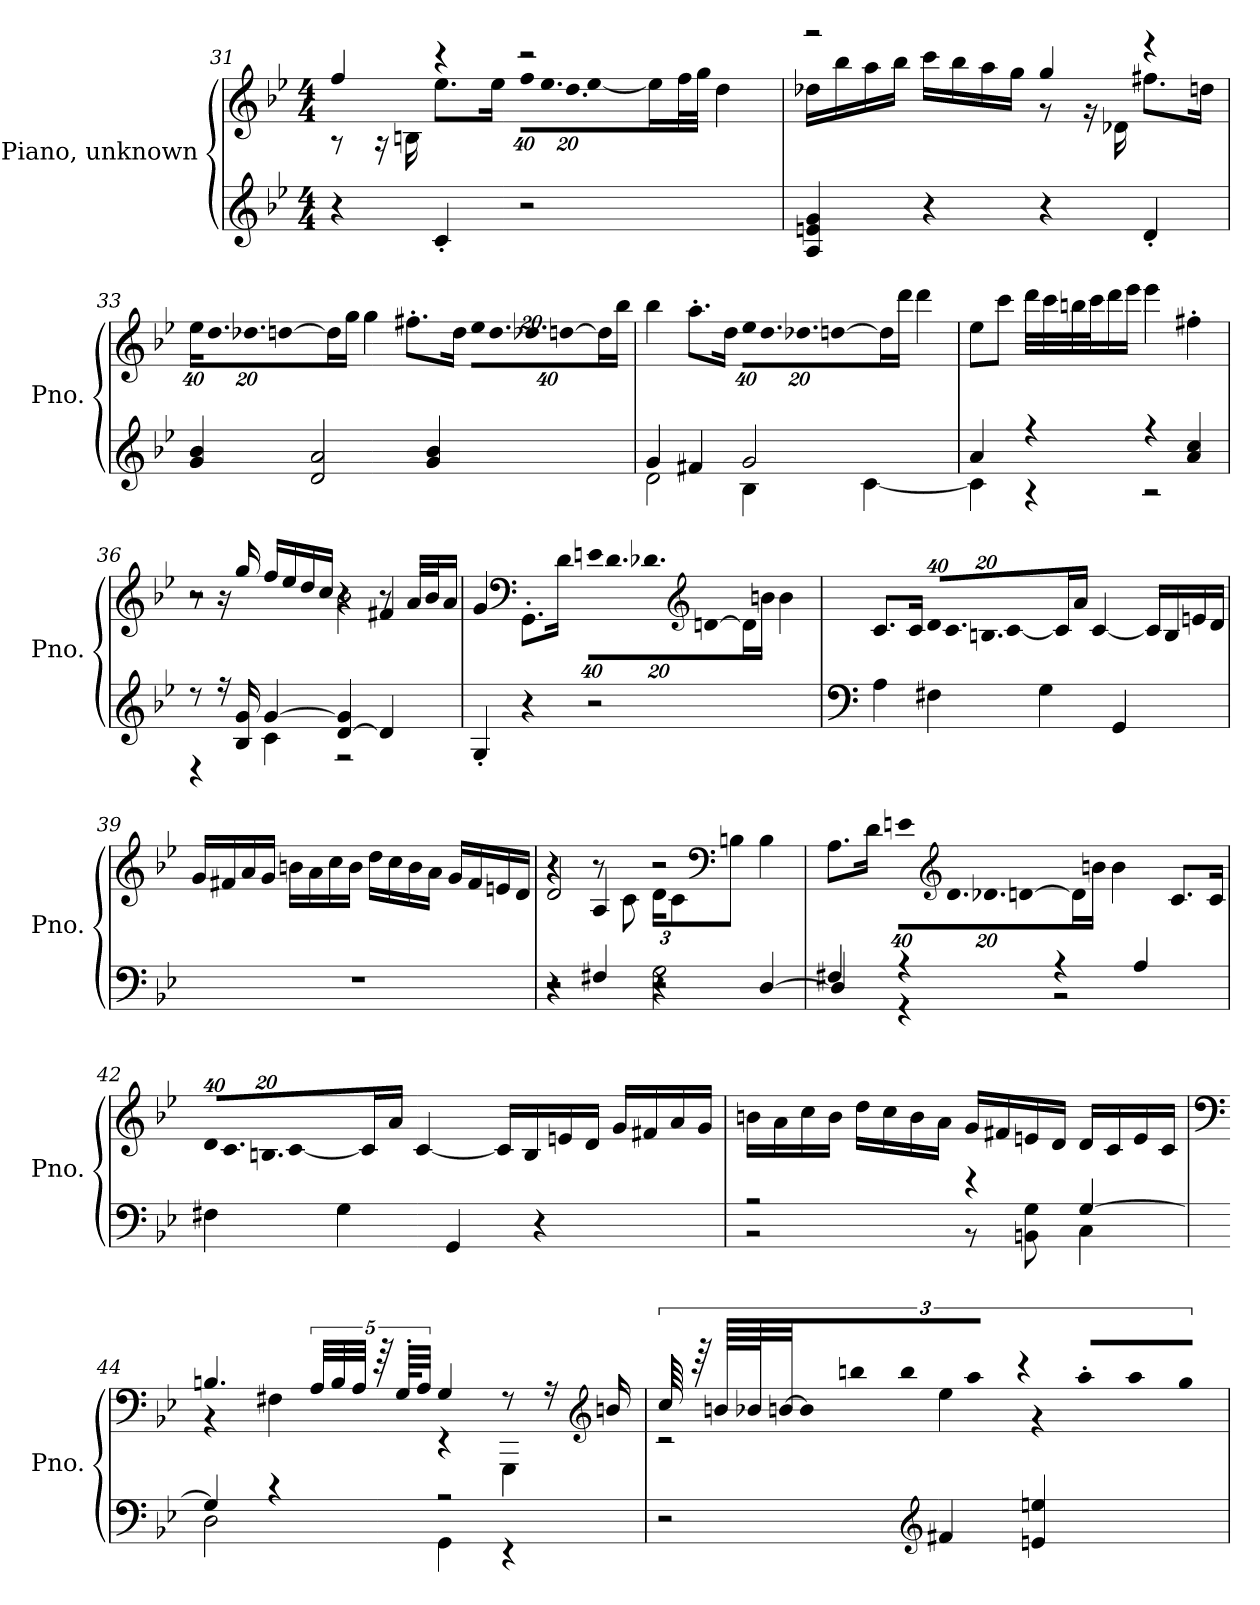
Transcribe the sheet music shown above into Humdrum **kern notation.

**kern	**kern
*part1	*part1
*staff2	*staff1
*I"Piano, unknown	*
*I'Pno.	*
*clefG2	*clefG2
*k[b-e-]	*k[b-e-]
*M4/4	*M4/4
=31	=31
*	*^
4r	4ff/	8r
.	.	16r
.	.	16Bn\
4c'/	4r	8.ee-\L
.	.	16ee-\Jk
*	*	*Xbrackettup
!	!	!LO:N:vis=32
2r	2r	640%23ff\LLL
!	!	!LO:N:vis=64.
.	.	640%17ee-\L
!	!	!LO:N:vis=64.
.	.	640%17dd\J
!	!	!LO:N:vis=32
.	.	[640%23ee-\J
.	.	16ee-\]
.	.	32ff\L
.	.	32gg\JJJ
.	.	4dd\
!!LO:LB:g=z	!!
=32	=32	=32
4A/ 4en/ 4g/	2r	16dd-X\LL
.	.	16bb-\
.	.	16aa\
.	.	16bb-\JJ
4r	.	16ccc\LL
.	.	16bb-\
.	.	16aa\
.	.	16gg\JJ
4r	4gg/	8r
.	.	16r
.	.	16d-X\
4d'/	4r	8.ff#X\L
.	.	16ddn\Jk
=33	=33	=33
!	!LO:N:vis=32	!
*	*v	*v
4g/ 4b-/	640%23ee-\LLL
!	!LO:N:vis=64.
.	640%17dd\L
!	!LO:N:vis=64.
.	640%17dd-X\J
!	!LO:N:vis=32
.	[640%23ddn\J
.	16dd\]
.	16gg\JJ
2d/ 2a/	4gg\
.	8.ff#X'\L
.	16dd\Jk
!	!LO:N:vis=32
4g/ 4b-/	640%23ee-\LLL
!	!LO:N:vis=64.
.	640%17dd\L
!	!LO:N:vis=64.
.	640%17dd-X\J
!	!LO:N:vis=32
.	[640%23ddn\J
.	16dd\]
.	16bb-\JJ
!!LO:LB:g=z
=34	=34
*^	*
4g/	2d\	4bb-\
4f#X/	.	8.aa'\L
.	.	16dd\Jk
!	!	!LO:N:vis=32
2g/	4B-\	640%23ee-\LLL
!	!	!LO:N:vis=64.
.	.	640%17dd\L
!	!	!LO:N:vis=64.
.	.	640%17dd-X\J
!	!	!LO:N:vis=32
.	.	[640%23ddn\J
.	.	16dd\]
.	.	16ddd\JJ
.	[4c\	4ddd\
=35	=35	=35
4a/	4c\]	8ee-\L
.	.	8ccc\J
4r	4r	32ddd\LLL
.	.	32ccc\
.	.	32bbn\
.	.	32ccc\J
.	.	16ddd\
.	.	16eee-\JJ
4r	2r	4eee-\
4a/ 4cc/	.	4ff#X'\
=36	=36	=36
*	*	*^
*	*	*	*^
8r	4r	8r	2r	2r
16r	.	16r	.	.
16B-/ 16g/	.	16gg/	.	.
[4g/	4c\	16ff/LL	.	.
.	.	16ee-/	.	.
.	.	16dd/	.	.
.	.	16cc/JJ	.	.
[4d/ 4g/]	2r	4r	2b-\	4r
4d/]	.	8r	.	4f#X/
.	.	32a/LLL	.	.
.	.	32b-/J	.	.
.	.	16a/JJ	.	.
*v	*v	*	*	*
*	*v	*v	*v
!!LO:LB:g=z
=37	=37
4G'/	4g/
*	*clefF4
4r	8.GG'\L
.	16d\Jk
!	!LO:N:vis=32
2r	640%23en\LLL
!	!LO:N:vis=64.
.	640%17d\L
!	!LO:N:vis=64.
.	640%17d-X\J
*	*clefG2
!	!LO:N:vis=32
.	[640%23dn\J
.	16d\]
.	16bn\JJ
.	4b\
=38	=38
*clefF4	*
4A\	8.c/L
.	16c/Jk
!	!LO:N:vis=32
4F#X\	640%23d/LLL
!	!LO:N:vis=64.
.	640%17c/L
!	!LO:N:vis=64.
.	640%17Bn/J
!	!LO:N:vis=32
.	[640%23c/J
.	16c/]
.	16a/JJ
4G\	[4c/
4GG/	16c/LL]
.	16B/
.	16en/
.	16d/JJ
!!LO:LB:g=z
=39	=39
1r	16g/LL
.	16f#X/
.	16a/
.	16g/JJ
.	16bn\LL
.	16a\
.	16cc\
.	16b\JJ
.	16dd\LL
.	16cc\
.	16b\
.	16a\JJ
.	16g/LL
.	16f#/
.	16en/
.	16d/JJ
=40	=40
*^	*^
*	*^	*	*^
4r	2r	2r	2d/	4r	4r
4F#X/	.	.	.	8r	4A/
.	.	.	.	8c\	.
2r	2G\	4r	2r	24d\KL	2r
.	.	.	.	12c\	.
*	*	*	*clefF4	*	*
.	.	.	.	8Bn\J	.
.	.	[4D/	.	4B\	.
*	*v	*v	*	*	*
*	*	*v	*v	*v
!!LO:LB:g=z
=41	=41	=41
4F#X/	4D/]	8.A\L
.	.	16d\Jk
!	!	!LO:N:vis=32
4r	4r	640%23en\LLL
*	*	*clefG2
!	!	!LO:N:vis=64.
.	.	640%17d\L
!	!	!LO:N:vis=64.
.	.	640%17d-X\J
!	!	!LO:N:vis=32
.	.	[640%23dn\J
.	.	16d\]
.	.	16bn\JJ
4r	2r	4b\
4A/	.	8.c/L
.	.	16c/Jk
*v	*v	*
=42	=42
!	!LO:N:vis=32
4F#X\	640%23d/LLL
!	!LO:N:vis=64.
.	640%17c/L
!	!LO:N:vis=64.
.	640%17Bn/J
!	!LO:N:vis=32
.	[640%23c/J
.	16c/]
.	16a/JJ
4G\	[4c/
4GG/	16c/LL]
.	16B/
.	16en/
.	16d/JJ
4r	16g/LL
.	16f#X/
.	16a/
.	16g/JJ
!!LO:PB:g=z
=43	=43
*^	*
2r	2r	16bn\LL
.	.	16a\
.	.	16cc\
.	.	16b\JJ
.	.	16dd\LL
.	.	16cc\
.	.	16b\
.	.	16a\JJ
4r	8r	16g/LL
.	.	16f#X/
.	8BBn\ 8G\	16en/
.	.	16d/JJ
[4G/	4C\	16d/LL
.	.	16c/
.	.	16e/
.	.	16c/JJ
=44	=44	=44
*	*	*clefF4
*	*	*^
4G/]	2D\	4.Bn/	4r
4r	.	.	4F#X\
*	*	*brackettup	*
.	.	40A/LLL	.
.	.	40B/	.
.	.	40A/JJJ	.
.	.	80r	.
.	.	80G'/KLLL	.
.	.	40A/JJJ	.
2r	4GG\	4G/	4r
.	4r	8r	4GGG\
.	.	16r	.
*	*	*clefG2	*
.	.	16bn/	.
*v	*v	*	*
!!LO:LB:g=z	!!
=45	=45	=45
2r	96cc/	2r
.	96r	.
.	96bn/LLLL	.
*	*Xbrackettup	*
.	96b-X/J	.
.	[48bn/JJ	.
.	8b/]	.
.	16bbn/K	.
.	8bb/	.
.	8aa/J	.
*clefG2	*	*
4f#X/	8r	4ee-\
.	8aa'/L	.
4en/ 4een/	8aa/	4r
.	8gg/J	.
*	*v	*v
=	=
*-	*-
